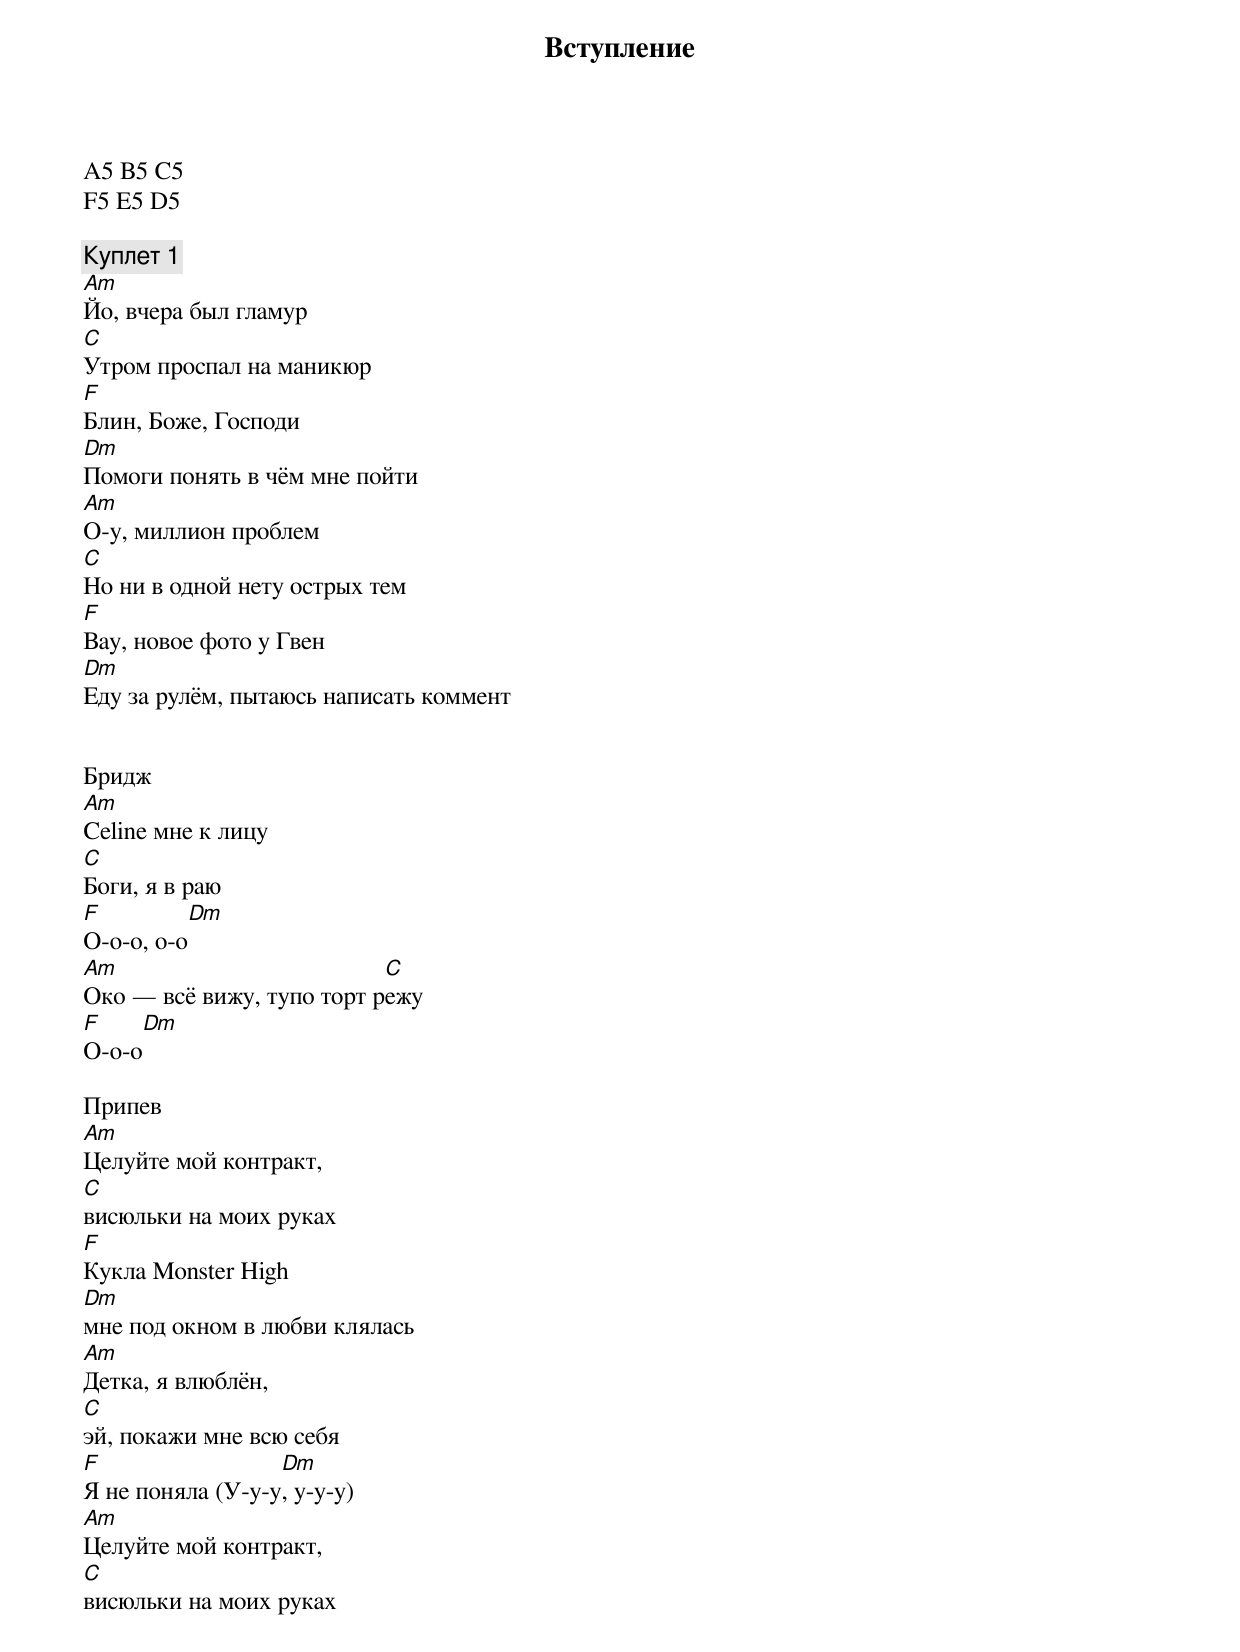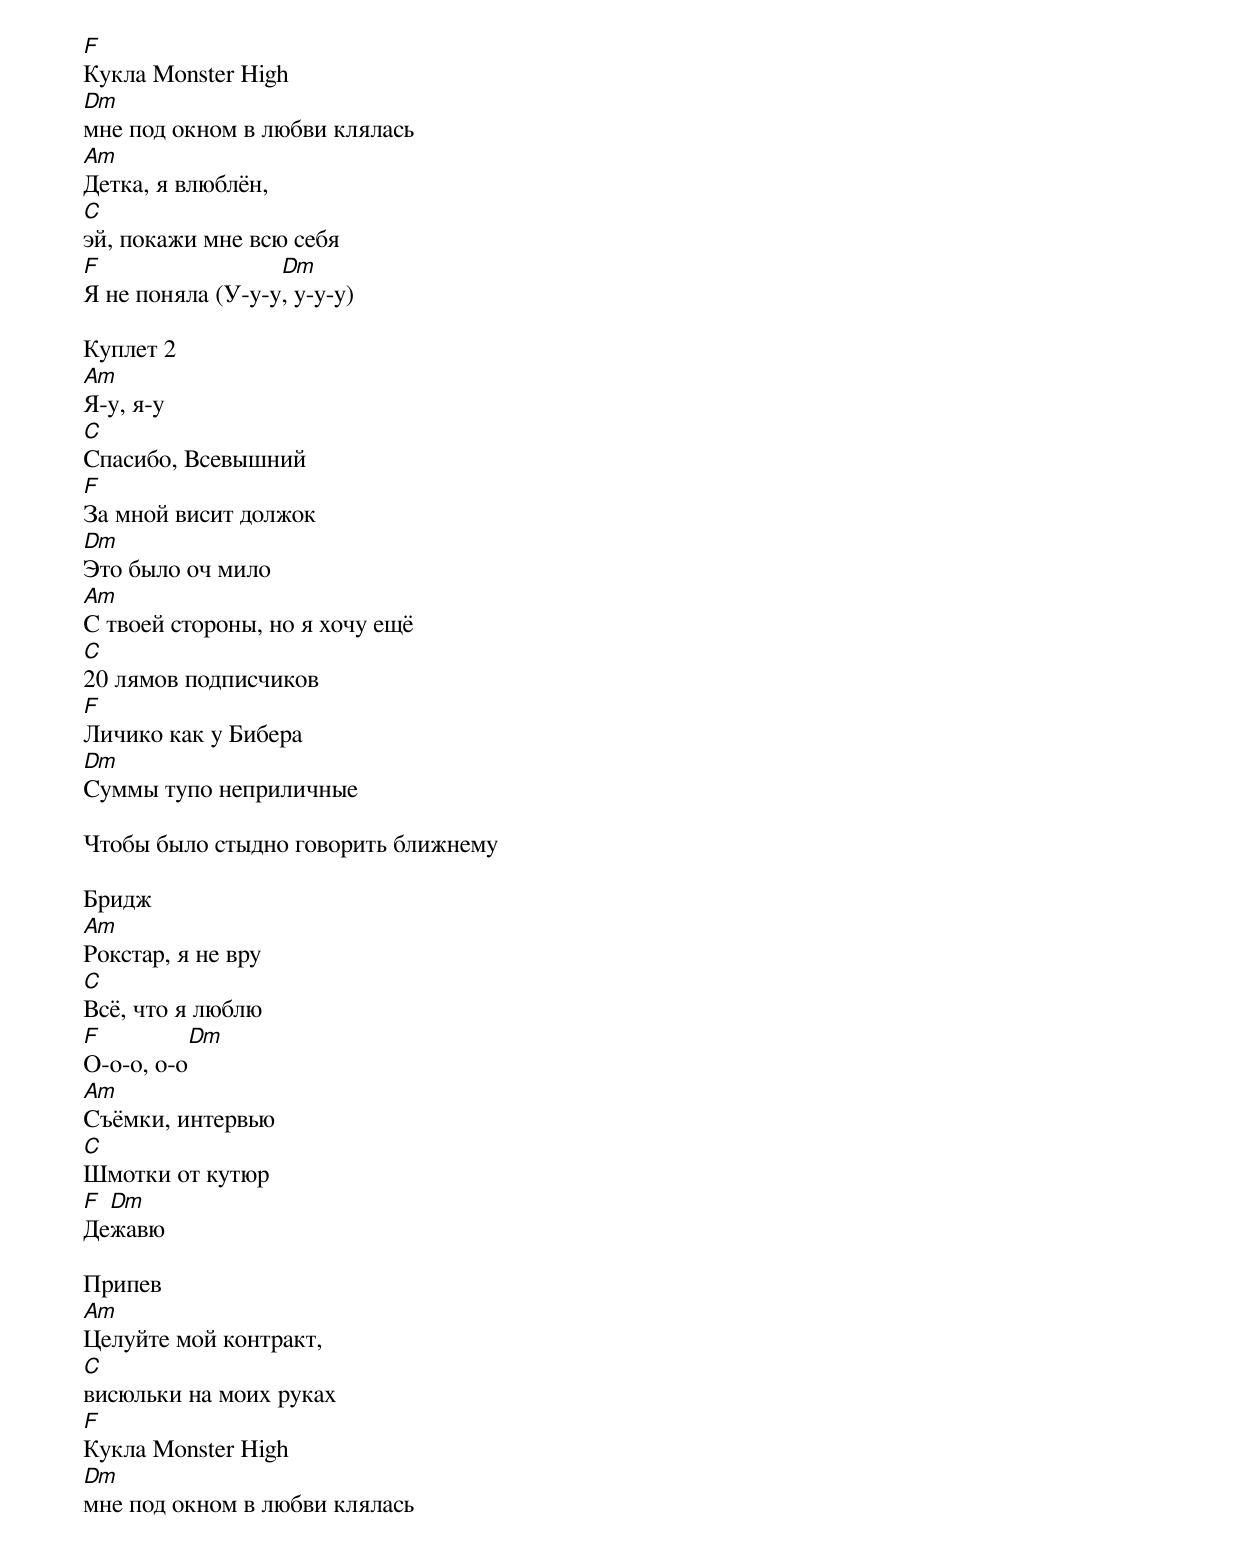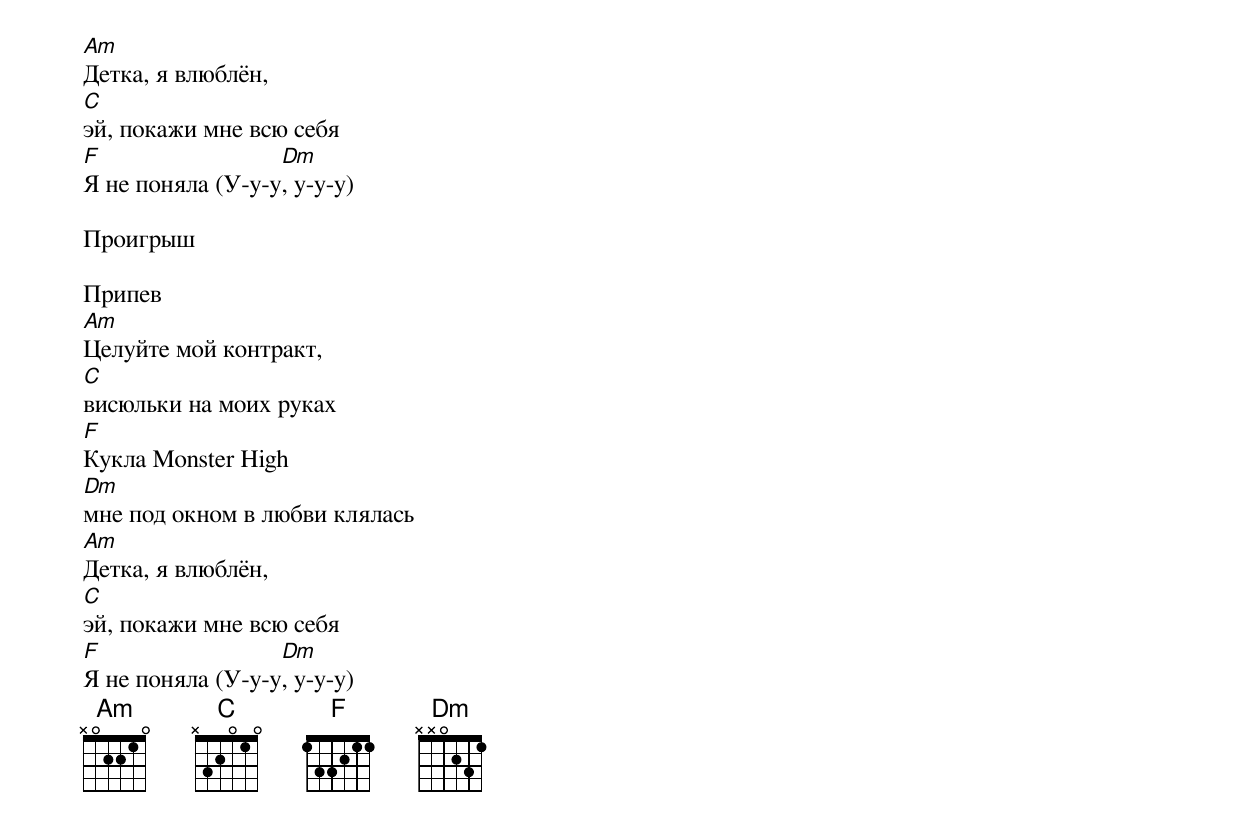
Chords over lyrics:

Вступление
A5 B5 C5
F5 E5 D5

Куплет 1
Am
Йо, вчера был гламур
C
Утром проспал на маникюр
F
Блин, Боже, Господи
Dm
Помоги понять в чём мне пойти
Am
О-у, миллион проблем
C
Но ни в одной нету острых тем
F
Вау, новое фото у Гвен
Dm
Еду за рулём, пытаюсь написать коммент


Бридж
Am
Celine мне к лицу
C
Боги, я в раю
F         Dm
О-о-о, о-о
Am                         C
Око — всё вижу, тупо торт режу
F     Dm
О-о-о

Припев
Am
Целуйте мой контракт,
C
висюльки на моих руках
F
Кукла Monster High
Dm
мне под окном в любви клялась
Am
Детка, я влюблён,
C
эй, покажи мне всю себя
F                 Dm
Я не поняла (У-у-у, у-у-у)
Am
Целуйте мой контракт,
C
висюльки на моих руках
F
Кукла Monster High
Dm
мне под окном в любви клялась
Am
Детка, я влюблён,
C
эй, покажи мне всю себя
F                 Dm
Я не поняла (У-у-у, у-у-у)

Куплет 2
Am
Я-у, я-у
C
Спасибо, Всевышний
F
За мной висит должок
Dm
Это было оч мило
Am
С твоей стороны, но я хочу ещё
C
20 лямов подписчиков
F
Личико как у Бибера
Dm
Суммы тупо неприличные

Чтобы было стыдно говорить ближнему

Бридж
Am
Рокстар, я не вру
C
Всё, что я люблю
F         Dm
О-о-о, о-о
Am
Съёмки, интервью
C
Шмотки от кутюр
F Dm
Дежавю

Припев
Am
Целуйте мой контракт,
C
висюльки на моих руках
F
Кукла Monster High
Dm
мне под окном в любви клялась
Am
Детка, я влюблён,
C
эй, покажи мне всю себя
F                 Dm
Я не поняла (У-у-у, у-у-у)

Проигрыш

Припев
Am
Целуйте мой контракт,
C
висюльки на моих руках
F
Кукла Monster High
Dm
мне под окном в любви клялась
Am
Детка, я влюблён,
C
эй, покажи мне всю себя
F                 Dm
Я не поняла (У-у-у, у-у-у)
